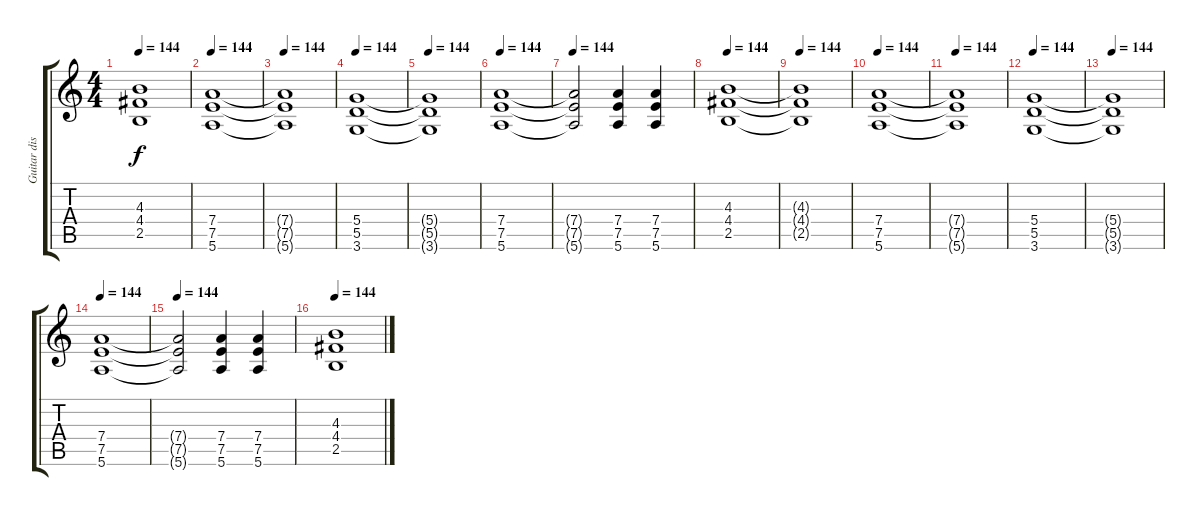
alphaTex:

\track ("Guitar distortion 6" "Guitar dis") {instrument distortionguitar}
\staff {score tabs}
\tuning (E4 B3 G3 D3 A2 E2) {hide}
\ts (4 4)
\tempo 144
\clef g2
\ks c
(4.3{t} 4.4{t} 2.5{t}).1{dy f} |
\tempo 144
(7.4 7.5 5.6).1 |
\tempo 144
(7.4{t} 7.5{t} 5.6{t}).1 |
\tempo 144
(5.4 5.5 3.6).1 |
\tempo 144
(5.4{t} 5.5{t} 3.6{t}).1 |
\tempo 144
(7.4 7.5 5.6).1 |
\tempo 144
(7.4{t} 7.5{t} 5.6{t}).2 (7.4 7.5 5.6).4 (7.4 7.5 5.6).4 |
\tempo 144
(4.3 4.4 2.5).1{volume 12} |
\tempo 144
(4.3{t} 4.4{t} 2.5{t}).1 |
\tempo 144
(7.4 7.5 5.6).1 |
\tempo 144
(7.4{t} 7.5{t} 5.6{t}).1 |
\tempo 144
(5.4 5.5 3.6).1 |
\tempo 144
(5.4{t} 5.5{t} 3.6{t}).1 |
\tempo 144
(7.4 7.5 5.6).1 |
\tempo 144
(7.4{t} 7.5{t} 5.6{t}).2 (7.4 7.5 5.6).4 (7.4 7.5 5.6).4 |
\tempo 144
(4.3 4.4 2.5).1{volume 12}
